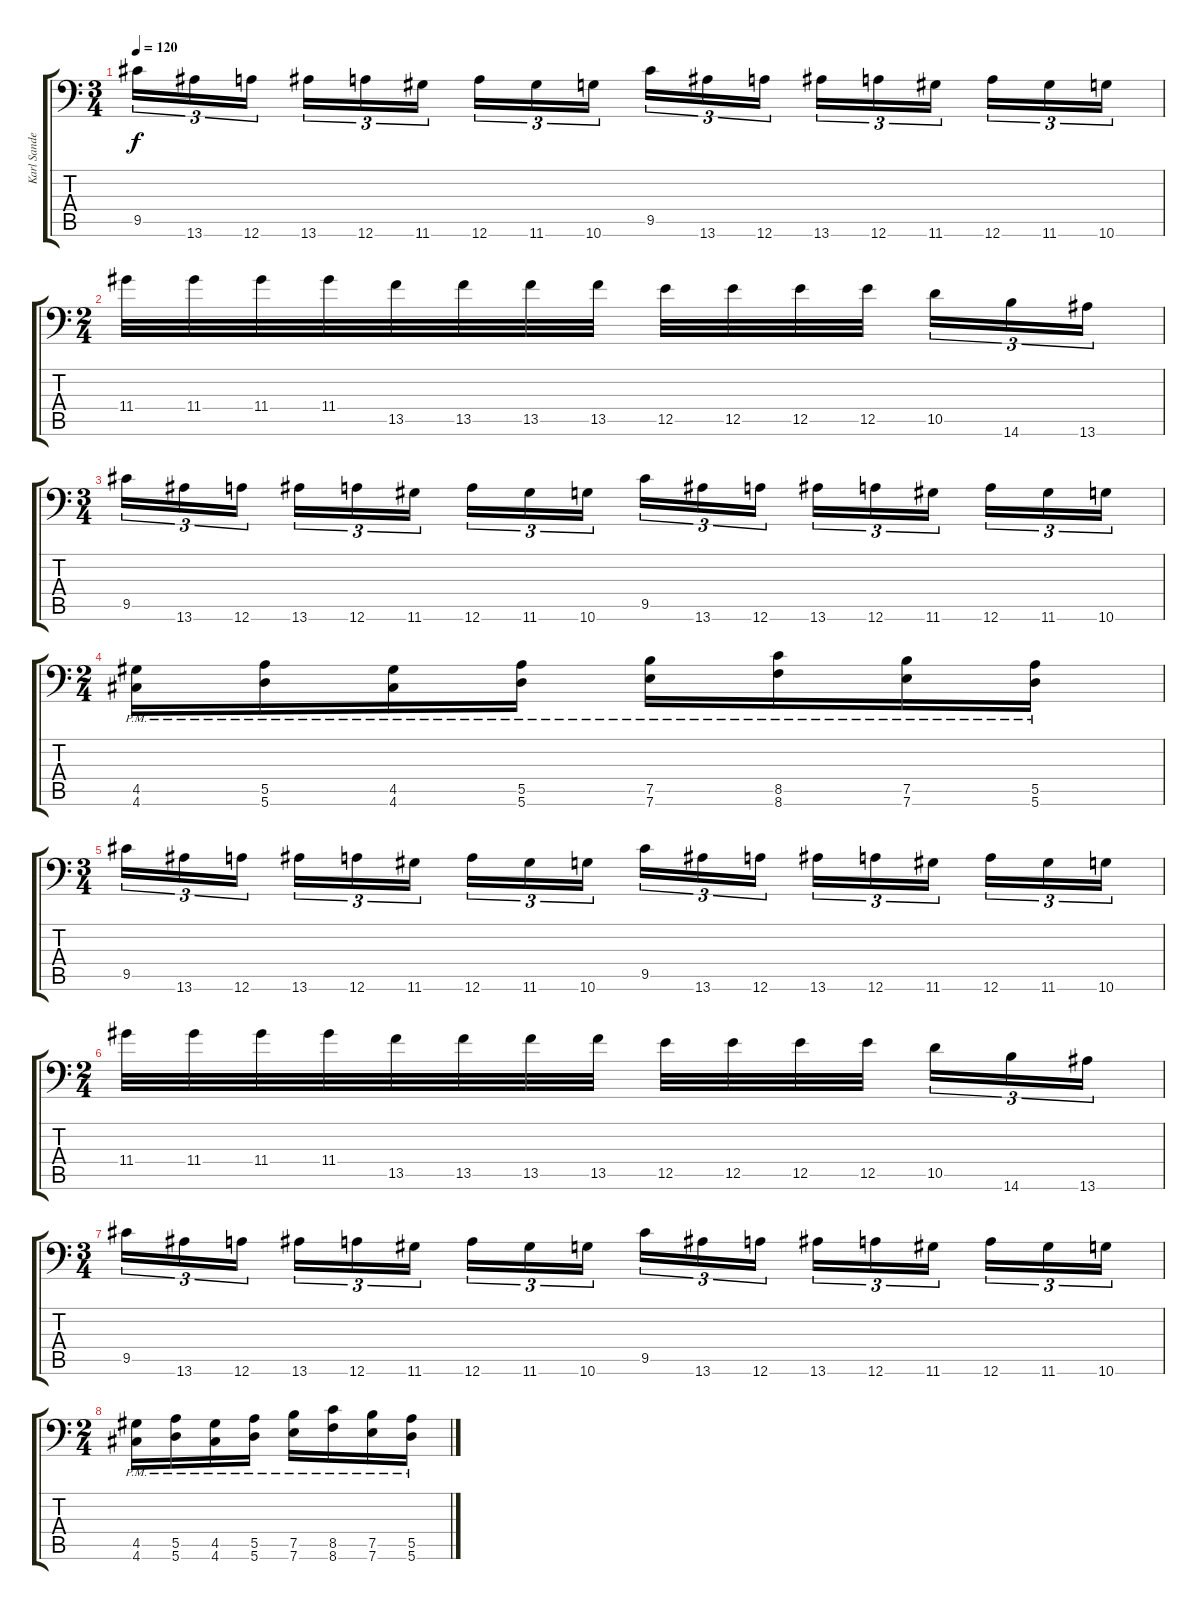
\track ("Karl Sanders" "Karl Sande") {instrument distortionguitar}
\staff {score tabs}
\tuning (B3 Gb3 D3 A2 E2 A1) {hide}
\ts (3 4)
\tempo 120
\clef f4
\ks c
9.5.16{tu (3 2) dy f instrument distortionguitar} 13.6.16{tu (3 2)} 12.6.16{tu (3 2) beam splitsecondary} 13.6.16{tu (3 2)} 12.6.16{tu (3 2)} 11.6.16{tu (3 2)} 12.6.16{tu (3 2)} 11.6.16{tu (3 2)} 10.6.16{tu (3 2) beam splitsecondary} 9.5.16{tu (3 2)} 13.6.16{tu (3 2)} 12.6.16{tu (3 2)} 13.6.16{tu (3 2)} 12.6.16{tu (3 2)} 11.6.16{tu (3 2) beam splitsecondary} 12.6.16{tu (3 2)} 11.6.16{tu (3 2)} 10.6.16{tu (3 2)} |
\ts (2 4)
11.4.32 11.4.32 11.4.32 11.4.32 13.5.32 13.5.32 13.5.32 13.5.32 12.5.32 12.5.32 12.5.32 12.5.32{beam splitsecondary} 10.5.16{tu (3 2)} 14.6.16{tu (3 2)} 13.6.16{tu (3 2)} |
\ts (3 4)
9.5.16{tu (3 2)} 13.6.16{tu (3 2)} 12.6.16{tu (3 2) beam splitsecondary} 13.6.16{tu (3 2)} 12.6.16{tu (3 2)} 11.6.16{tu (3 2)} 12.6.16{tu (3 2)} 11.6.16{tu (3 2)} 10.6.16{tu (3 2) beam splitsecondary} 9.5.16{tu (3 2)} 13.6.16{tu (3 2)} 12.6.16{tu (3 2)} 13.6.16{tu (3 2)} 12.6.16{tu (3 2)} 11.6.16{tu (3 2) beam splitsecondary} 12.6.16{tu (3 2)} 11.6.16{tu (3 2)} 10.6.16{tu (3 2)} |
\ts (2 4)
(4.5{pm} 4.6{pm}).16 (5.5{pm} 5.6{pm}).16 (4.5{pm} 4.6{pm}).16 (5.5{pm} 5.6{pm}).16 (7.5{pm} 7.6{pm}).16 (8.5{pm} 8.6{pm}).16 (7.5{pm} 7.6{pm}).16 (5.5{pm} 5.6{pm}).16 |
\ts (3 4)
9.5.16{tu (3 2)} 13.6.16{tu (3 2)} 12.6.16{tu (3 2) beam splitsecondary} 13.6.16{tu (3 2)} 12.6.16{tu (3 2)} 11.6.16{tu (3 2)} 12.6.16{tu (3 2)} 11.6.16{tu (3 2)} 10.6.16{tu (3 2) beam splitsecondary} 9.5.16{tu (3 2)} 13.6.16{tu (3 2)} 12.6.16{tu (3 2)} 13.6.16{tu (3 2)} 12.6.16{tu (3 2)} 11.6.16{tu (3 2) beam splitsecondary} 12.6.16{tu (3 2)} 11.6.16{tu (3 2)} 10.6.16{tu (3 2)} |
\ts (2 4)
11.4.32 11.4.32 11.4.32 11.4.32 13.5.32 13.5.32 13.5.32 13.5.32 12.5.32 12.5.32 12.5.32 12.5.32{beam splitsecondary} 10.5.16{tu (3 2)} 14.6.16{tu (3 2)} 13.6.16{tu (3 2)} |
\ts (3 4)
9.5.16{tu (3 2)} 13.6.16{tu (3 2)} 12.6.16{tu (3 2) beam splitsecondary} 13.6.16{tu (3 2)} 12.6.16{tu (3 2)} 11.6.16{tu (3 2)} 12.6.16{tu (3 2)} 11.6.16{tu (3 2)} 10.6.16{tu (3 2) beam splitsecondary} 9.5.16{tu (3 2)} 13.6.16{tu (3 2)} 12.6.16{tu (3 2)} 13.6.16{tu (3 2)} 12.6.16{tu (3 2)} 11.6.16{tu (3 2) beam splitsecondary} 12.6.16{tu (3 2)} 11.6.16{tu (3 2)} 10.6.16{tu (3 2)} |
\ts (2 4)
(4.5{pm} 4.6{pm}).16 (5.5{pm} 5.6{pm}).16 (4.5{pm} 4.6{pm}).16 (5.5{pm} 5.6{pm}).16 (7.5{pm} 7.6{pm}).16 (8.5{pm} 8.6{pm}).16 (7.5{pm} 7.6{pm}).16 (5.5{pm} 5.6{pm}).16
